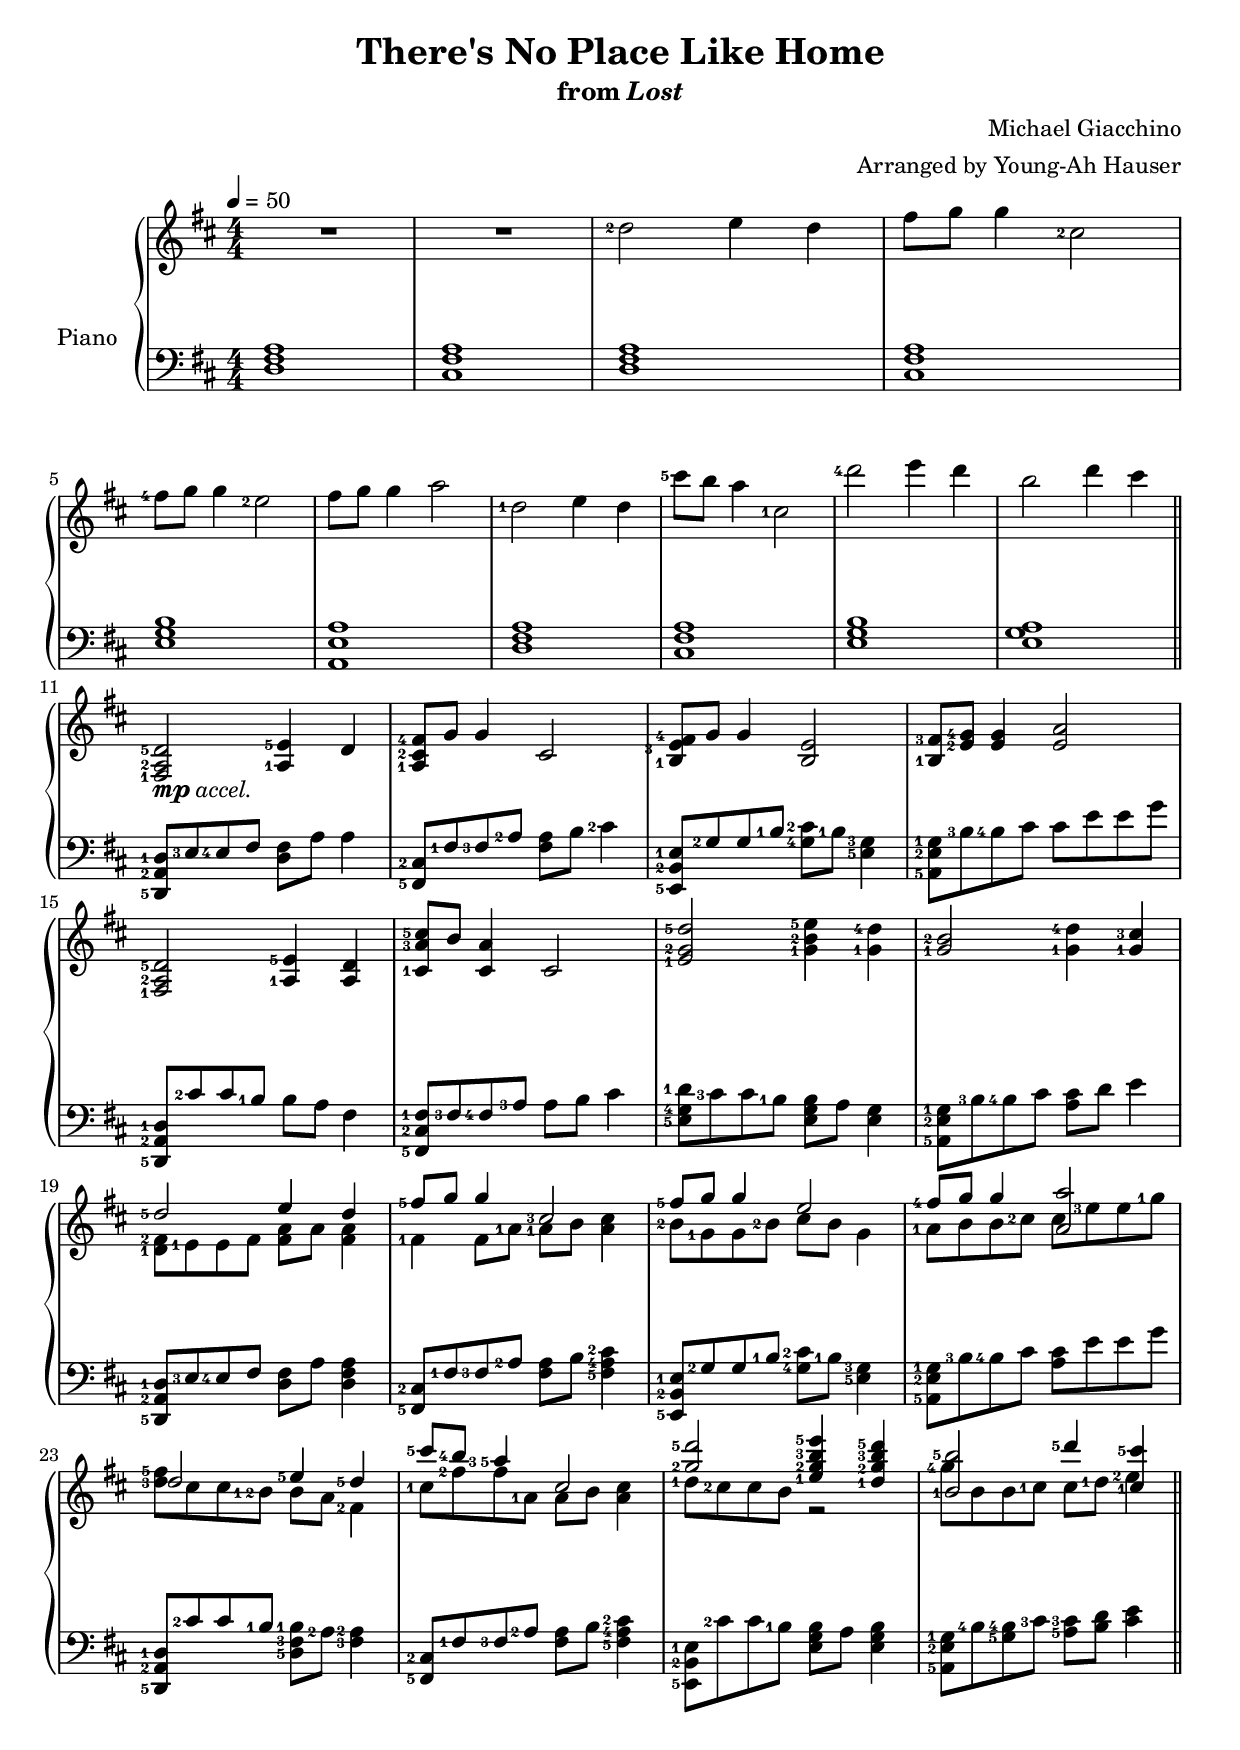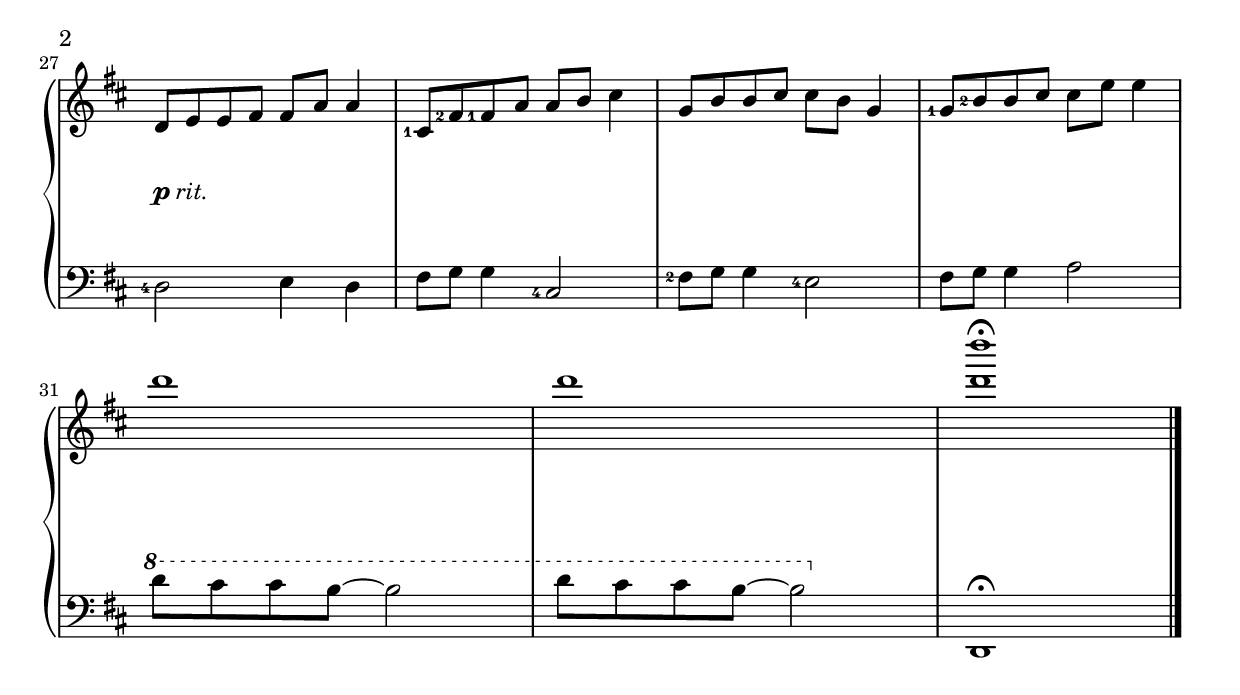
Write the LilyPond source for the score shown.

\version "2.14.2"

\header {
  title = "There's No Place Like Home"
  subtitle = \markup { "from" \italic "Lost" }
  composer = "Michael Giacchino"
  arranger = "Arranged by Young-Ah Hauser"
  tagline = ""
}

global = {
  \tempo 4 = 50
  \key d \major
  \time 4/4
  \numericTimeSignature
  s1*4\break
  s1*6\break\bar "||"
  \set Score.tempoHideNote = ##t
  \tempo 4 = 56
  s1*4\break
  s1*4\break
  s1*4\break
  s1*4\break\bar "||"
  \tempo 4 = 50
  s1*4\break
  s1*3\bar "|."
}

upper = \relative c'' {
  \clef treble
  R1*2
  <d-2>2 e4 d
  fis8 g g4 <cis,-2>2

  <fis-4>8 g g4 <e-2>2
  fis8 g g4 a2
  <d,-1>2 e4 d
  <cis'-5>8 b a4 <cis,-1>2
  <d'-4>2 e4 d
  b2 d4 cis

  <fis,,,-1 a-2 d-5>2 <a-1 e'-5>4 d
  <a-1 cis-2 fis-4>8 g' g4 cis,2
  <b-1 e-\tweak #'extra-offset #'(-1 . 0)-3 fis-4>8 g' g4 <b, e>2
  <b-1 fis'-3>8 <e-2 g-4> <e g>4 <e a>2

  <fis,-1 a-2 d-5>2 <a-1 e'-5>4 <a d>
  <cis-1 a'-3 cis-5>8 b' <cis, a'>4 cis2
  <e-1 g-2 d'-5>2 <g-1 b-2 e-5>4 <g-1 d'-4>
  <g-1 b-2>2 <g-1 d'-4>4 <g-1 cis-3>

  <<
    {
      <d'-5>2 e4 d
      <fis-5>8 g g4 <cis,-3>2
      <fis-5>8 g g4 e2
      <fis-4>8 g g4 <a, a'>2

      d2 <e-5>4 <d-5>
      <cis'-5>8 <b-4> <a-5-3>4 cis,2
      <g'-2 d'-5>2 <e-1 g-2 b-3 e-5>4 <d-1 g-2 b-3 d-5>
      <b-1 b'-5>2 <d'-5>4 <cis,-1 cis'-5>
    }
  \\
    {
      <d,-1 fis-2>8 <e-1> e fis <fis a> a <fis a>4
      <fis-1>4 fis8 <a-1> <a-1> b <a cis>4
      <b-2>8 <g-1> g <b-2> cis b g4
      <a-1>8 b b <cis-2> cis <e-3> e <g-1>

      <d-3 fis-5> cis cis <b-2-1> b a <fis-2>4
      <cis'-1>8 <fis-2> fis <a,-1> a b <a cis>4
      <d-1>8 <cis-2> cis b r2
      <g'-4>8 b, b <cis-1> cis <d-1> <e-2>4
    }
  >>

  d,8 e e fis fis a a4
  <cis,-1>8 <fis-2> <fis-1> a a b cis4
  g8 b b cis cis b g4
  <g-1>8 <b-2> b cis cis e e4

  d'1
  d
  <d d'>1\fermata
}

lower = \relative c {
  \clef bass
  <d fis a>1
  <cis fis a>

  <d fis a>
  <cis fis a>
  <e g b>
  <a, e' a>

  <d fis a>
  <cis fis a>
  <e g b>
  <e g a>

  <d,-5 a'-2 d-1>8 <e'-3> <e-4> fis <d fis> a' a4
  <fis,-5 cis'-2>8 <fis'-1> <fis-3> <a-2> <fis a> b <cis-2>4
  <e,,-5 b'-2 e-1>8 <g'-2> g <b-1> <g-4 cis-2> <b-1> <e,-5 g-3>4
  <a,-5 e'-2 g-1>8 <b'-3> <b-4> cis cis e e g

  <d,,-5 a'-2 d-1> <cis''-2> cis <b-1> b a fis4
  <fis,-5 cis'-2 fis-1>8 <fis'-3> <fis-4> <a-3> a b cis4
  <e,-5 g-4 d'-1>8 <cis'-3> cis <b-1> <e, g b> a <e g>4
  <a,-5 e'-2 g-1>8 <b'-3> <b-4> cis <a cis> d e4

  <d,,-5 a'-2 d-1>8 <e'-3> <e-4> fis <d fis> a' <d, fis a>4
  <fis,-5 cis'-2>8 <fis'-1> <fis-3> <a-2> <fis a> b <fis-5 a-4 cis-2>4
  <e,-5 b'-2 e-1>8 <g'-2> g <b-1> <g-4 cis-2> <b-1> <e,-5 g-3>4
  <a,-5 e'-2 g-1>8 <b'-3> <b-4> cis <a cis> e' e g

  <d,,-5 a'-2 d-1> <cis''-2> cis <b-1> <d,-5 fis-3 b-1> <a'-2> <fis-3 a-2>4
  <fis,-5 cis'-2>8 <fis'-1> <fis-3> <a-2> <fis a> b <fis-5 a-4 cis-2>4
  <e,-5 b'-2 e-1>8 <cis''-2> cis <b-1> <e, g b> a <e g b>4
  <a,-5 e'-2 g-1>8 <b'-4> <g-5 b-4> <cis-3> <a-5 cis-3> <b d> <cis e>4

  <d,-4>2 e4 d
  fis8 g g4 <cis,-4>2
  <fis-2>8 g g4 <e-4>2
  fis8 g g4 a2

  \ottava #1
  d'8 cis cis b~ b2
  d8 cis cis b~ b2
  \ottava #0
  d,,,1\fermata
}

dynamics = {
  s1\pp
  s1*9
  s1-\markup { \dynamic "mp" "accel." }
  s1*7
  s1\mf
  s16\< s16*78 s16\!
  s1
  s16\> s16*14 s16\!
  s1*4-\markup { \dynamic "p" "rit." }
  s1\pp
  s1*2
}

pedal = {
}

chordnames = \chordmode {
}

\include "../template_piano_solo.ly"
